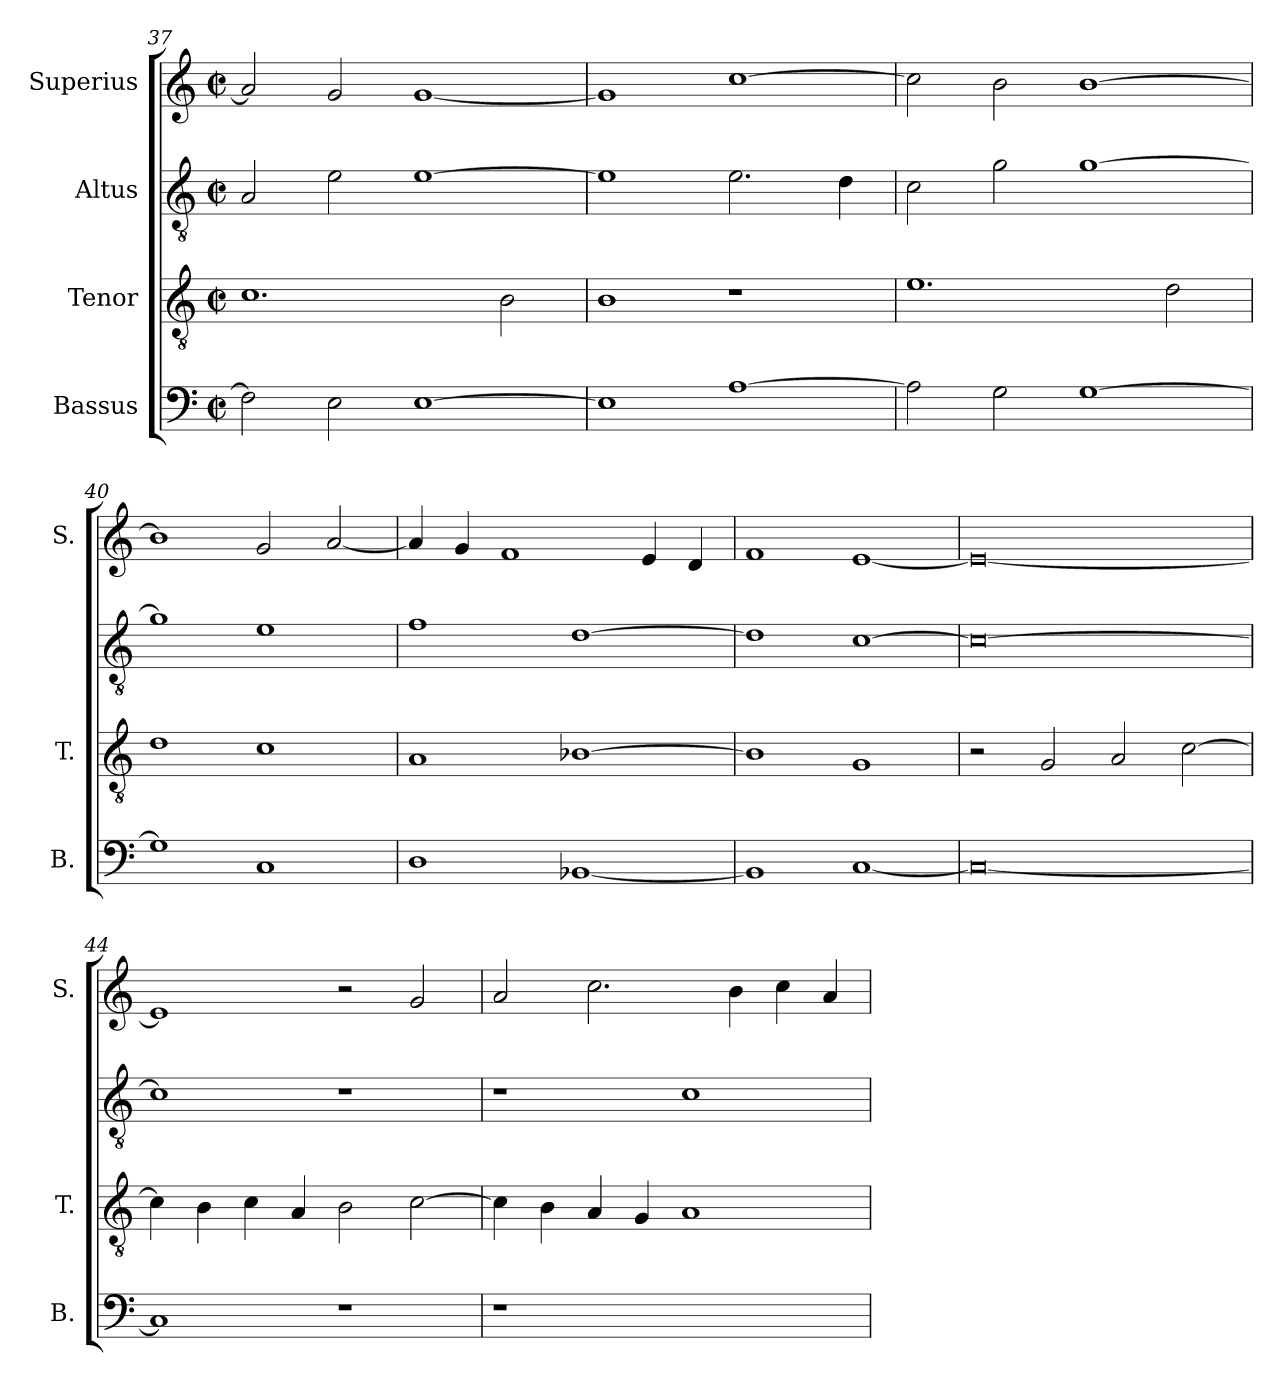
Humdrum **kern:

**kern	**kern	**kern	**kern
*part4	*part3	*part2	*part1
*staff4	*staff3	*staff2	*staff1
*I"Bassus	*I"Tenor	*I"Altus	*I"Superius
*I'B.	*I'T.	*	*I'S.
*clefF4	*clefGv2	*clefGv2	*clefG2
*	*ITrd7c12	*ITrd7c12	*
*k[]	*k[]	*k[]	*k[]
*C:	*C:	*C:	*C:
*M2/2	*M2/2	*M2/2	*M2/2
*met(c|)	*met(c|)	*met(c|)	*met(c|)
=37	=37	=37	=37
2Fi\]	1.Ci	2AAi/	2ai/]
2Ei\	.	2Ei\	2gi/
[>1Ei	.	[>1Ei	[<1gi
.	2BBi\	.	.
=38	=38	=38	=38
1Ei]	1BBi	1Ei]	1gi]
[>1Ai	1r	2.Ei\	[>1cci
.	.	4Di\	.
=39	=39	=39	=39
2Ai\]	1.Ei	2Ci\	2cci\]
2Gi\	.	2Gi\	2bi\
[>1Gi	.	[>1Gi	[>1bi
.	2Di\	.	.
=40	=40	=40	=40
1Gi]	1Di	1Gi]	1bi]
1Ci	1Ci	1Ei	2gi/
.	.	.	[<2ai/
!!LO:LB:g=z
=41	=41	=41	=41
1Di	1AAi	1Fi	4ai/]
.	.	.	4gi/
.	.	.	1fi
[<1BB-Xi	[>1BB-Xi	[>1Di	.
.	.	.	4ei/
.	.	.	4di/
=42	=42	=42	=42
1BB-i]	1BB-i]	1Di]	1fi
[<1Ci	1GGi	[>1Ci	[<1ei
=43	=43	=43	=43
0Ci_<	2r	0Ci_>	0ei_<
.	2GGi/	.	.
.	2AAi/	.	.
.	[>2Ci\	.	.
=44	=44	=44	=44
1Ci]	4Ci\]	1Ci]	1ei]
.	4BBi\	.	.
.	4Ci\	.	.
.	4AAi/	.	.
1r	2BBi\	1r	2r
.	[>2Ci\	.	2gi/
=45	=45	=45	=45
!LO:N:vis=1	!	!	!
1r	4Ci\]	1r	2ai/
.	4BBi\	.	.
.	4AAi/	.	2.cci\
.	4GGi/	.	.
1ryy	1AAi	1Ci	.
.	.	.	4bi\
.	.	.	4cci\
.	.	.	4ai/
=	=	=	=
*-	*-	*-	*-
